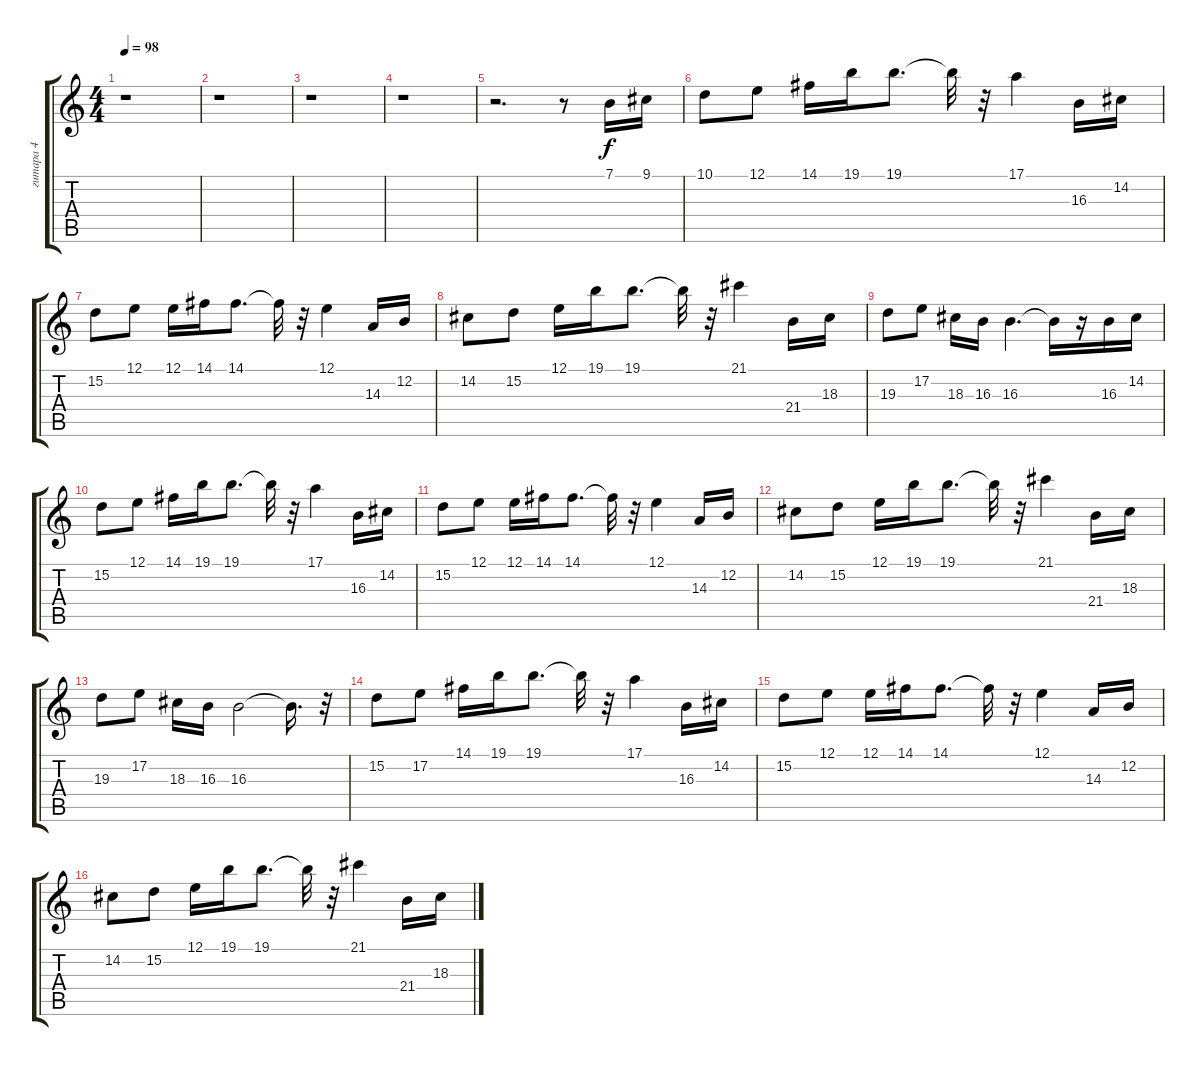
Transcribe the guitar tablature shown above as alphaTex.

\track ("гитара 4" "гитара 4") {instrument flute}
\staff {score tabs}
\tuning (E4 B3 G3 D3 A2 E2) {hide}
\ts (4 4)
\tempo 98
\clef g2
\ks c
r.1{dy fff} |
r.1 |
r.1 |
r.1 |
r.2{d} r.8 7.1.16{dy f} 9.1.16 |
10.1.8 12.1.8 14.1.16 19.1.16 19.1.8{d} 19.1{t}.32 r.32 17.1.4 16.3.16 14.2.16 |
15.2.8 12.1.8 12.1.16 14.1.16 14.1.8{d} 14.1{t}.32 r.32 12.1.4 14.3.16 12.2.16 |
14.2.8 15.2.8 12.1.16 19.1.16 19.1.8{d} 19.1{t}.32 r.32 21.1.4 21.4.16 18.3.16 |
19.3.8 17.2.8 18.3.16 16.3.16 16.3.4{d} 16.3{t}.16 r.16 16.3.16 14.2.16 |
15.2.8 12.1.8 14.1.16 19.1.16 19.1.8{d} 19.1{t}.32 r.32 17.1.4 16.3.16 14.2.16 |
15.2.8 12.1.8 12.1.16 14.1.16 14.1.8{d} 14.1{t}.32 r.32 12.1.4 14.3.16 12.2.16 |
14.2.8 15.2.8 12.1.16 19.1.16 19.1.8{d} 19.1{t}.32 r.32 21.1.4 21.4.16 18.3.16 |
19.3.8 17.2.8 18.3.16 16.3.16 16.3.2 16.3{t}.16{d} r.32 |
15.2.8 17.2.8 14.1.16 19.1.16 19.1.8{d} 19.1{t}.32 r.32 17.1.4 16.3.16 14.2.16 |
15.2.8 12.1.8 12.1.16 14.1.16 14.1.8{d} 14.1{t}.32 r.32 12.1.4 14.3.16 12.2.16 |
14.2.8 15.2.8 12.1.16 19.1.16 19.1.8{d} 19.1{t}.32 r.32 21.1.4 21.4.16 18.3.16
